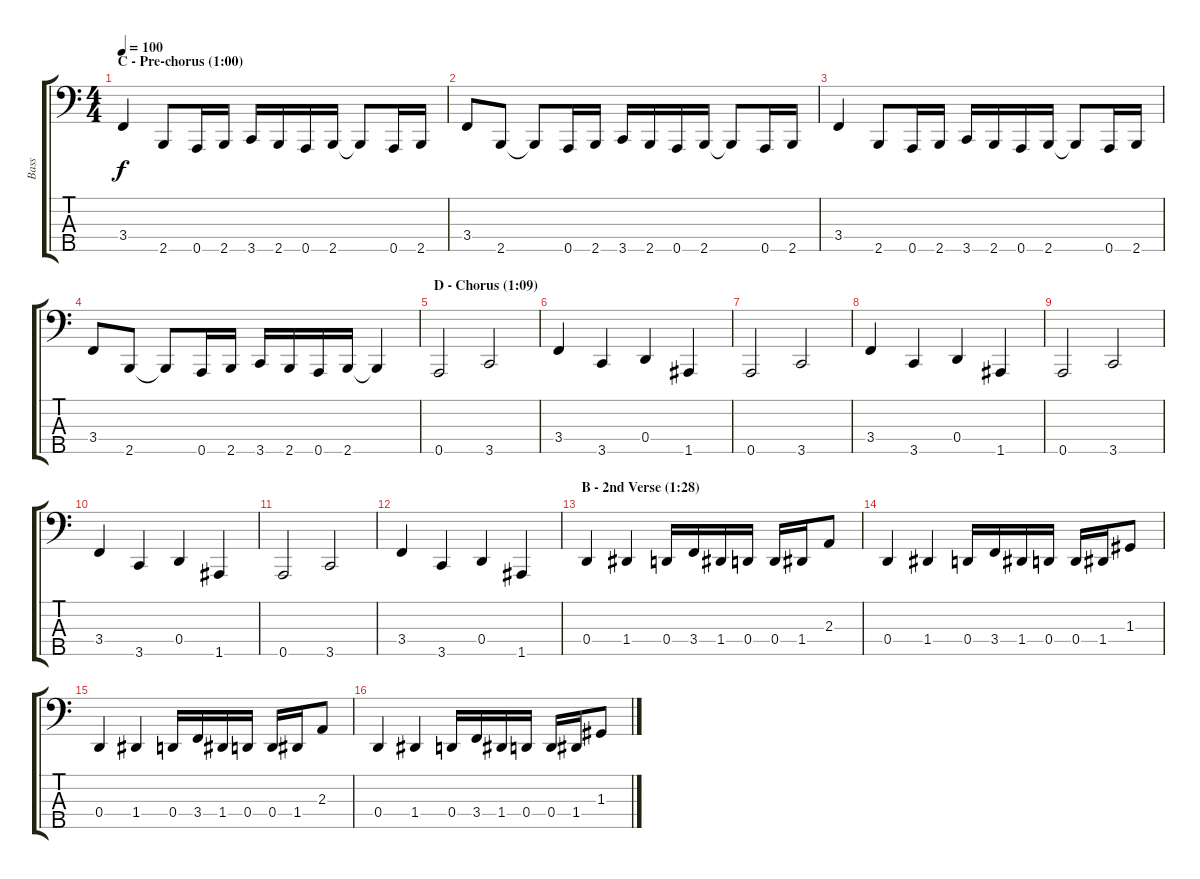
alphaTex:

\track ("Bass" "Bass") {instrument electricbasspick}
\staff {score tabs}
\tuning (F2 C2 G1 D1 A0) {hide}
\ts (4 4)
\section ("" "C - Pre-chorus (1:00)")
\tempo 100
\clef f4
\ks c
3.4.4{dy f} 2.5.8 0.5.16 2.5.16 3.5.16 2.5.16 0.5.16 2.5.16 2.5{t}.8 0.5.16 2.5.16 |
3.4.8 2.5.8 2.5{t}.8 0.5.16 2.5.16 3.5.16 2.5.16 0.5.16 2.5.16 2.5{t}.8 0.5.16 2.5.16 |
3.4.4 2.5.8 0.5.16 2.5.16 3.5.16 2.5.16 0.5.16 2.5.16 2.5{t}.8 0.5.16 2.5.16 |
3.4.8 2.5.8 2.5{t}.8 0.5.16 2.5.16 3.5.16 2.5.16 0.5.16 2.5.16 2.5{t}.4 |
\section ("" "D - Chorus (1:09)")
0.5.2 3.5.2 |
3.4.4 3.5.4 0.4.4 1.5.4 |
0.5.2 3.5.2 |
3.4.4 3.5.4 0.4.4 1.5.4 |
0.5.2 3.5.2 |
3.4.4 3.5.4 0.4.4 1.5.4 |
0.5.2 3.5.2 |
3.4.4 3.5.4 0.4.4 1.5.4 |
\section ("" "B - 2nd Verse (1:28)")
0.4.4 1.4.4 0.4.16 3.4.16 1.4.16 0.4.16 0.4.16 1.4.16 2.3.8 |
0.4.4 1.4.4 0.4.16 3.4.16 1.4.16 0.4.16 0.4.16 1.4.16 1.3.8 |
0.4.4 1.4.4 0.4.16 3.4.16 1.4.16 0.4.16 0.4.16 1.4.16 2.3.8 |
0.4.4 1.4.4 0.4.16 3.4.16 1.4.16 0.4.16 0.4.16 1.4.16 1.3.8
